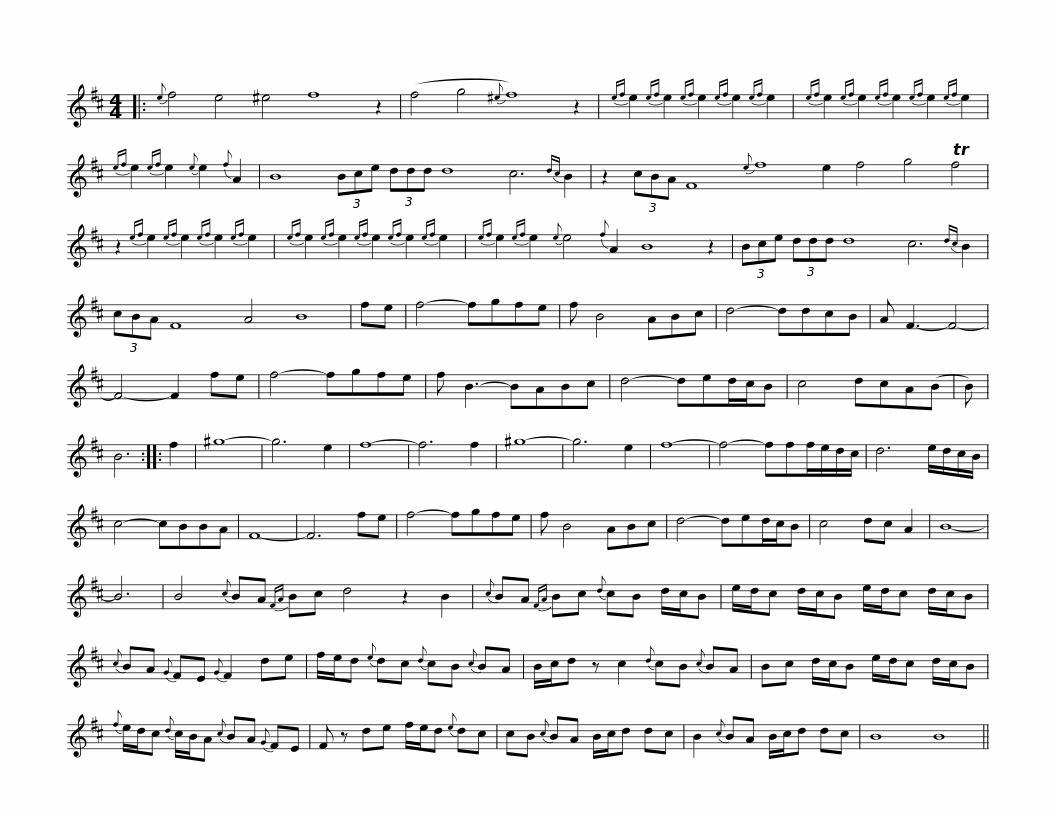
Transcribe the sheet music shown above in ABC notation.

X:1
L:1/8
M:4/4
I:linebreak $
K:D
V:1 treble
V:1
|:{e} f4 e4 ^e4 f8 z2 | (f4 g4{^e} f8) z2 |{ef} e2{ef} e2{ef} e2{ef} e2{ef} e2 |{ef} e2{ef} e2{ef} e2{ef} e2{ef} e2 |${ef} e2{ef} e2{e} e2{f} A2 | %5
 B8 (3Bce (3ddd d8 c6{dc} B2 | z2 (3cBA F8{e} f8 e2 f4 g4 Tf4 |$ z2{ef} e2{ef} e2{ef} e2{ef} e2 |{ef} e2{ef} e2{ef} e2{ef} e2{ef} e2 |{ef} e2{ef} e2{e} e4{f} A2 B8 z2 |$ %10
 (3Bce (3ddd d8 c6{dc} B2 | (3cBA F8 A4 B8 | fe | f4- fgfe | f B4 ABc | %15
 d4- ddcB | A F3- F4- |$ F4- F2 fe | f4- fgfe | f B3- BABc | %20
 d4- ded/c/B | c4 dcA(B | B) | B6 :: f2 | %25
 ^g8- | g6 e2 | f8- |$ f6 f2 | ^g8- | %30
 g6 e2 | f8- | f4- fff/e/d/c/ | d6 e/d/c/B/ | c4- cBBA | %35
 F8- | F6 fe | f4- fgfe |$ f B4 ABc | d4- ded/c/B | %40
 c4 dc A2 | B8- | B6 | B4{c} BA{FA} Bc d4 z2 B2 |{c} BA{FA} Bc{d} cB d/c/B |$ %45
 e/d/c d/c/B e/d/c d/c/B |{c} BA{G} FE{G} F2 de | f/e/d{e} dc{d} cB{c} BA | B/c/d z c2{d} cB{c} BA |$ Bc d/c/B e/d/c d/c/B | %50
{f} e/d/c{d} c/B/A{c} BA{G} FE | F z de f/e/d{e} dc | cB{c} BA B/c/d dc |$ B2{c} BA B/c/d dc | B8 B8 || %55
